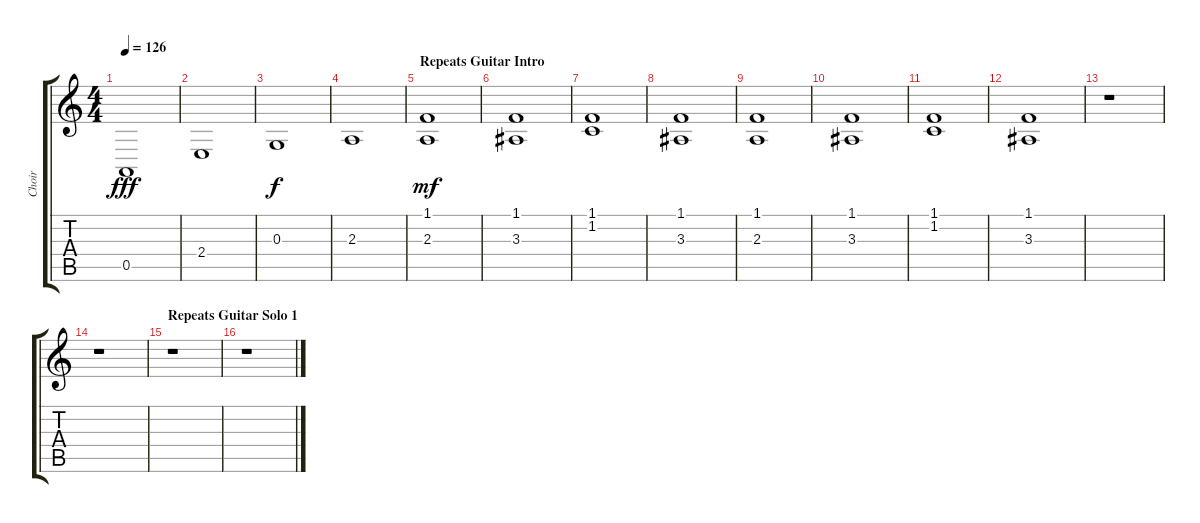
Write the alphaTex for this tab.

\track ("Choir" "Choir") {instrument choiraahs}
\staff {score tabs}
\tuning (E4 B3 G3 D3 A2 E2) {hide}
\ts (4 4)
\tempo 126
\clef g2
\ks c
0.5.1{dy fff balance 0} |
2.4.1{balance 8} |
0.3.1{dy f balance 16} |
2.3.1{balance 8} |
\section ("" "Repeats Guitar Intro")
(1.1 2.3).1{dy mf volume 12} |
(1.1 3.3).1 |
(1.1 1.2).1 |
(1.1 3.3).1 |
(1.1 2.3).1 |
(1.1 3.3).1 |
(1.1 1.2).1 |
(1.1 3.3).1 |
r.1 |
r.1 |
\section ("" "Repeats Guitar Solo 1")
r.1 |
r.1
